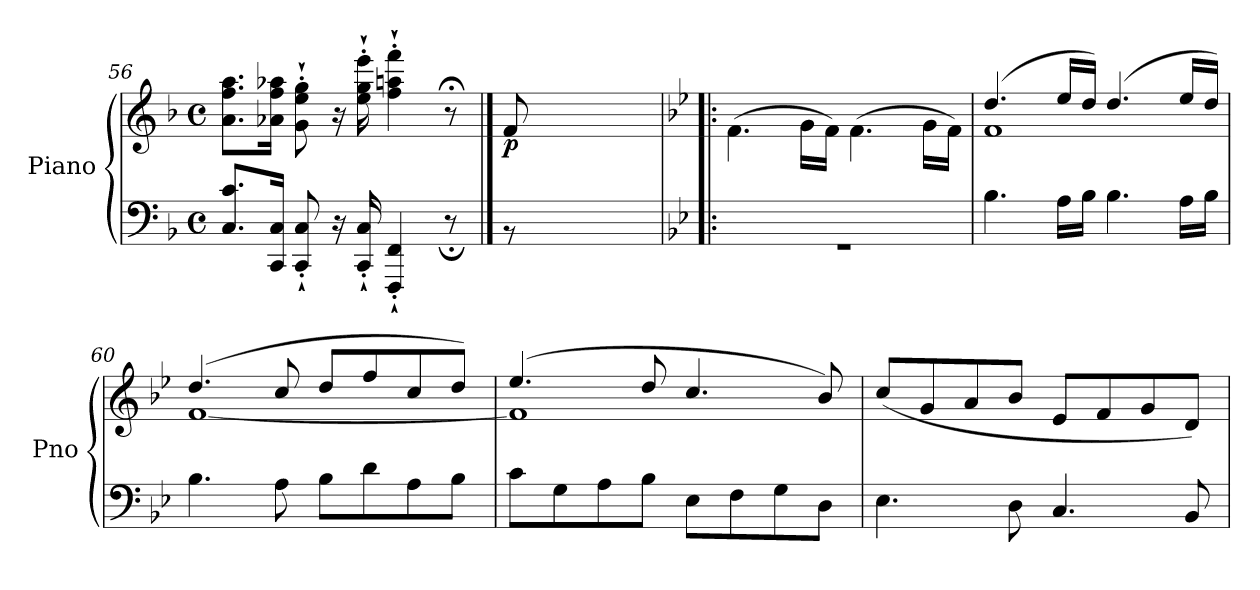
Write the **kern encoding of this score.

**kern	**kern	**dynam
*part1	*part1	*part1
*staff2	*staff1	*staff1/2
*I"Piano	*	*
*I'Pno	*	*
*clefF4	*clefG2	*
*k[b-]	*k[b-]	*
*M4/4	*M4/4	*
*met(c)	*met(c)	*
=56	=56	=56
*^	*^	*
*	*^	*	*	*
2..ryy	8.C/ 8.c/L	4ryy	4.ryy	8.a\ 8.ff\ 8.aa\L	.
.	16CC/ 16C/Jk	.	.	16a-X\ 16ff\ 16aa-X\Jk	.
.	8ryy	8CC/'` 8C/'`	.	8g\'` 8ee\'` 8gg\'`	.
.	16r	16ryy	16r	16ryy	.
.	16ryy	16CC/'` 16C/'`	16ryy	16ee\'` 16gg\'` 16eee\'`	.
.	4FFF/'` 4FF/'`	4.ryy	4ff\'` 4aan\'` 4fff\'`	4.ryy	.
.	8r;<	.	8r;<	.	.
*	*v	*v	*	*	*
*	*	*v	*v	*
==57	==57	==57	==57
!	!	!	!LO:DY:b
1ryy	8r	8f/	p
.	2..ryy	2..ryy	.
!!LO:LB:g=z
=58!|:	=58!|:	=58!|:	=58!|:
*k[b-e-]	*	*k[b-e-]	*
1ryy	1r	(>4.f\	.
.	.	16g\LL	.
.	.	16f\JJ)	.
.	.	(>4.f\	.
.	.	16g\LL	.
.	.	16f\JJ)	.
=59	=59	=59	=59
*	*	*^	*
!	!	!	!	!LO:DY:b
1ryy	4.B-\	(>4.dd/	1f	other-dynamics
.	16A\LL	16ee-/LL	.	.
.	16B-\JJ	16dd/JJ)	.	.
.	4.B-\	(>4.dd/	.	.
.	16A\LL	16ee-/LL	.	.
.	16B-\JJ	16dd/JJ)	.	.
=60	=60	=60	=60	=60
1ryy	4.B-\	(>4.dd/	[1f	.
.	8A\	8cc/	.	.
.	8B-\L	8dd/L	.	.
.	8d\	8ff/	.	.
.	8A\	8cc/	.	.
.	8B-\J	8dd/J)	.	.
=61	=61	=61	=61	=61
1ryy	8c\L	(>4.ee-/	1f]	.
.	8G\	.	.	.
.	8A\	.	.	.
.	8B-\J	8dd/	.	.
.	8E-\L	4.cc/	.	.
.	8F\	.	.	.
.	8G\	.	.	.
.	8D\J	8b-/)	.	.
*	*	*v	*v	*
=62	=62	=62	=62
1ryy	4.E-\	(<8cc/L	.
.	.	8g/	.
.	.	8a/	.
.	8D\	8b-/J	.
.	4.C/	8e-/L	.
.	.	8f/	.
.	.	8g/	.
.	8BB-/	8d/J)	.
*v	*v	*	*
=	=	=
*-	*-	*-
